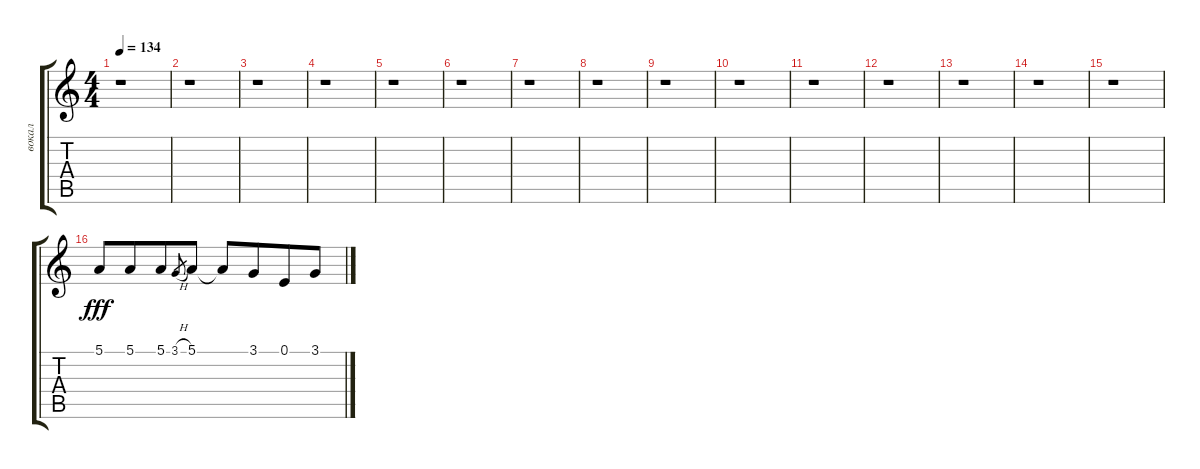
\track ("вокал" "вокал") {instrument accordion}
\staff {score tabs}
\tuning (E4 B3 G3 D3 A2 E2) {hide}
\ts (4 4)
\tempo 134
\clef g2
\ks aminor
r.1{dy fff} |
r.1 |
r.1 |
r.1 |
r.1 |
r.1 |
r.1 |
r.1 |
r.1 |
r.1 |
r.1 |
r.1 |
r.1 |
r.1 |
r.1 |
5.1.8 5.1.8{beam merge} 5.1.8 3.1{h}.8{gr} 5.1.8 5.1{t}.8 3.1.8{beam merge} 0.1.8 3.1.8
